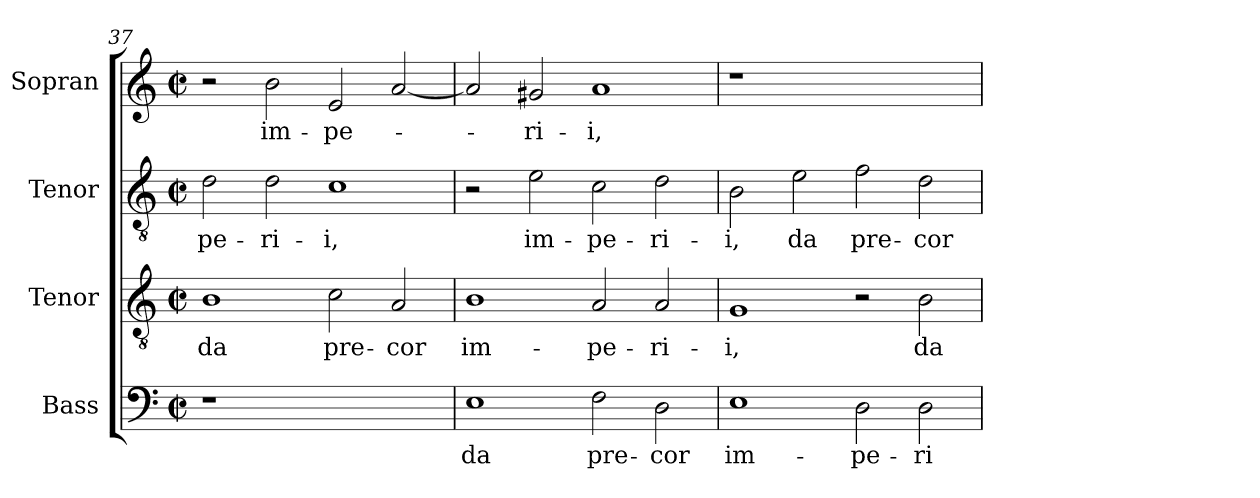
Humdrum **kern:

**kern	**text	**kern	**text	**kern	**text	**kern	**text
*part4	*part4	*part3	*part3	*part2	*part2	*part1	*part1
*staff4	*staff4	*staff3	*staff3	*staff2	*staff2	*staff1	*staff1
*I"Bass	*	*I"Tenor	*	*I"Tenor	*	*I"Sopran	*
*	*	*I'Tenor	*	*	*	*	*
*clefF4	*	*clefGv2	*	*clefGv2	*	*clefG2	*
*	*	*ITrd7c12	*	*ITrd7c12	*	*	*
*k[]	*	*k[]	*	*k[]	*	*k[]	*
*M2/2	*	*M2/2	*	*M2/2	*	*M2/2	*
*met(c|)	*	*met(c|)	*	*met(c|)	*	*met(c|)	*
=37	=37	=37	=37	=37	=37	=37	=37
!LO:N:vis=1	!	!	!	!	!	!	!
!	!	!	!LO:LY:b:color=#000000	!	!	!	!
!	!	!	!	!	!LO:LY:b:color=#000000	!	!
1r	.	1BBi	da	2Di\	-pe-	2r	.
!	!	!	!	!	!LO:LY:b:color=#000000	!	!
!	!	!	!	!	!	!	!LO:LY:b:color=#000000
.	.	.	.	2Di\	-ri-	2bi\	im-
!	!	!	!LO:LY:b:color=#000000	!	!	!	!
!	!	!	!	!	!LO:LY:b:color=#000000	!	!
!	!	!	!	!	!	!	!LO:LY:b:color=#000000
1ryy	.	2Ci\	pre-	1Ci	-i,	2ei/	-pe-
!	!	!	!LO:LY:b:color=#000000	!	!	!	!
.	.	2AAi/	-cor	.	.	[<2ai/	.
=38	=38	=38	=38	=38	=38	=38	=38
!	!LO:LY:b:color=#000000	!	!	!	!	!	!
!	!	!	!LO:LY:b:color=#000000	!	!	!	!
1Ei	da	1BBi	im-	2r	.	2ai/]	.
!	!	!	!	!	!LO:LY:b:color=#000000	!	!
!	!	!	!	!	!	!	!LO:LY:b:color=#000000
.	.	.	.	2Ei\	im-	2g#Xi/	-ri-
!	!LO:LY:b:color=#000000	!	!	!	!	!	!
!	!	!	!LO:LY:b:color=#000000	!	!	!	!
!	!	!	!	!	!LO:LY:b:color=#000000	!	!
!	!	!	!	!	!	!	!LO:LY:b:color=#000000
2Fi\	pre-	2AAi/	-pe-	2Ci\	-pe-	1ai	-i,
!	!LO:LY:b:color=#000000	!	!	!	!	!	!
!	!	!	!LO:LY:b:color=#000000	!	!	!	!
!	!	!	!	!	!LO:LY:b:color=#000000	!	!
2Di\	-cor	2AAi/	-ri-	2Di\	-ri-	.	.
=39	=39	=39	=39	=39	=39	=39	=39
!	!LO:LY:b:color=#000000	!	!	!	!	!	!
!	!	!	!LO:LY:b:color=#000000	!	!	!	!
!	!	!	!	!	!LO:LY:b:color=#000000	!LO:N:vis=1	!
1Ei	im-	1GGi	-i,	2BBi\	-i,	1r	.
!	!	!	!	!	!LO:LY:b:color=#000000	!	!
.	.	.	.	2Ei\	da	.	.
!	!LO:LY:b:color=#000000	!	!	!	!	!	!
!	!	!	!	!	!LO:LY:b:color=#000000	!	!
2Di\	-pe-	2r	.	2Fi\	pre-	1ryy	.
!	!LO:LY:b:color=#000000	!	!	!	!	!	!
!	!	!	!LO:LY:b:color=#000000	!	!	!	!
!	!	!	!	!	!LO:LY:b:color=#000000	!	!
2Di\	-ri-	2BBi\	da	2Di\	-cor	.	.
=	=	=	=	=	=	=	=
*-	*-	*-	*-	*-	*-	*-	*-
